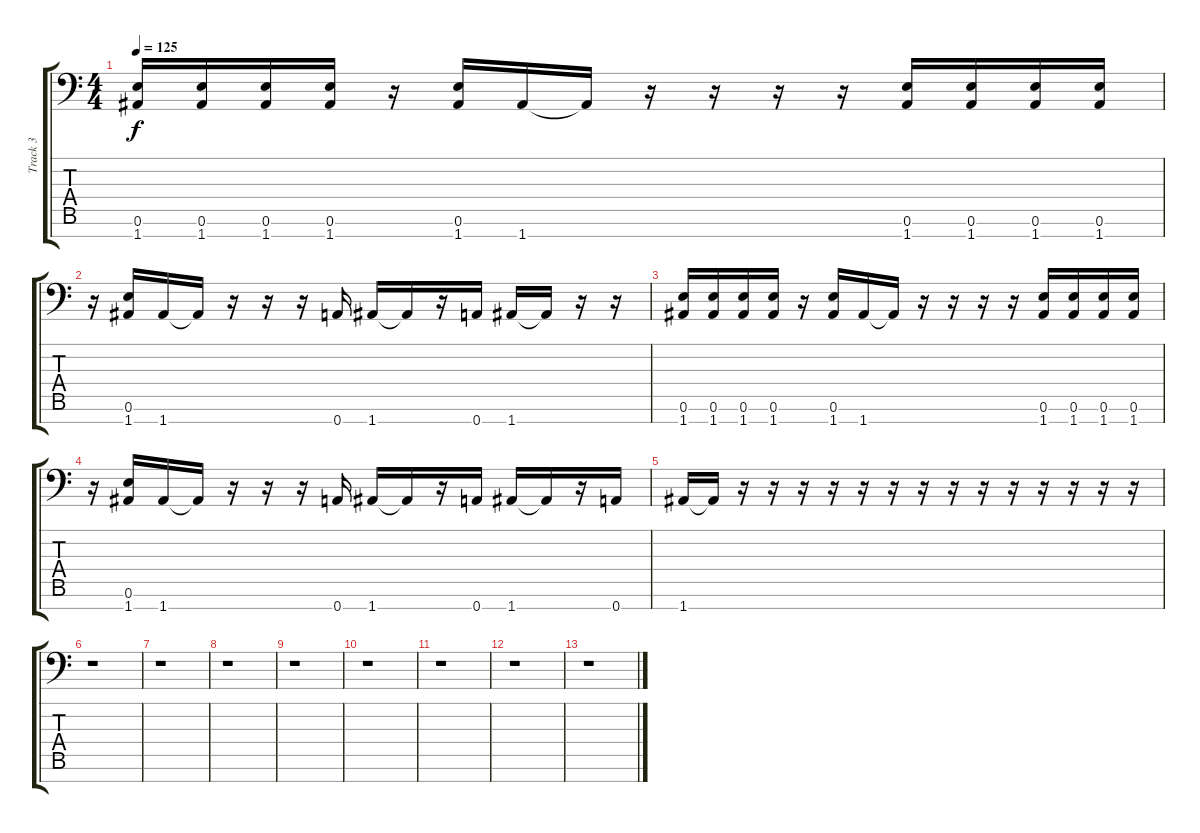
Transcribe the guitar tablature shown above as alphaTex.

\track ("Track 3" "Track 3") {instrument distortionguitar}
\staff {score tabs}
\tuning (E4 B3 G3 D3 A2 E2 A1) {hide}
\ts (4 4)
\tempo 125
\clef f4
\ks c
(0.6 1.7).16{dy f} (0.6 1.7).16 (0.6 1.7).16 (0.6 1.7).16 r.16 (0.6 1.7).16 1.7.16 1.7{t}.16 r.16 r.16 r.16 r.16 (0.6 1.7).16 (0.6 1.7).16 (0.6 1.7).16 (0.6 1.7).16 |
r.16 (0.6 1.7).16 1.7.16 1.7{t}.16 r.16 r.16 r.16 0.7.16 1.7.16 1.7{t}.16 r.16 0.7.16 1.7.16 1.7{t}.16 r.16 r.16 |
(0.6 1.7).16 (0.6 1.7).16 (0.6 1.7).16 (0.6 1.7).16 r.16 (0.6 1.7).16 1.7.16 1.7{t}.16 r.16 r.16 r.16 r.16 (0.6 1.7).16 (0.6 1.7).16 (0.6 1.7).16 (0.6 1.7).16 |
r.16 (0.6 1.7).16 1.7.16 1.7{t}.16 r.16 r.16 r.16 0.7.16 1.7.16 1.7{t}.16 r.16 0.7.16 1.7.16 1.7{t}.16 r.16 0.7.16 |
1.7.16 1.7{t}.16 r.16 r.16 r.16 r.16 r.16 r.16 r.16 r.16 r.16 r.16 r.16 r.16 r.16 r.16 |
r.1 |
r.1 |
r.1 |
r.1 |
r.1 |
r.1 |
r.1 |
r.1
